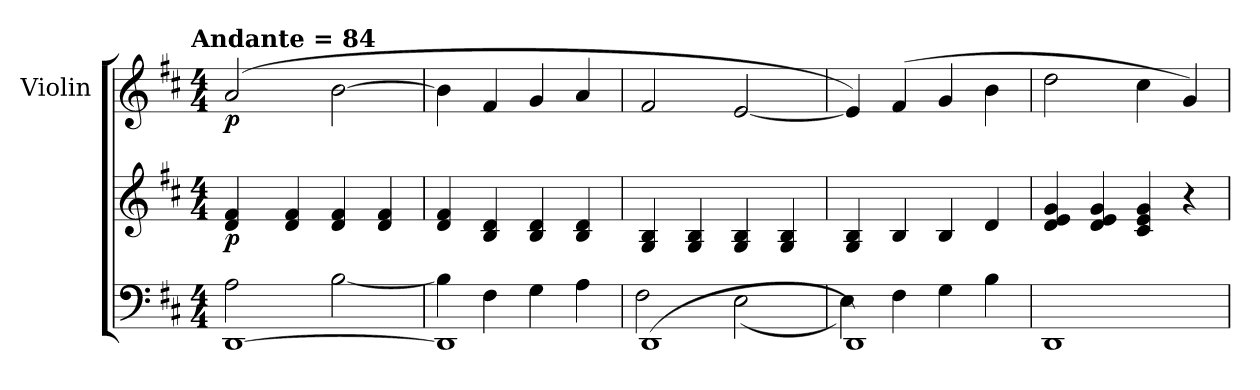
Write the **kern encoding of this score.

**kern	**kern	**dynam	**kern	**dynam
*part2	*part2	*part2	*part1	*part1
*staff3	*staff2	*staff2/3	*staff1	*staff1
*	*	*	*I"Violin	*
*	*	*	*I'Vln	*
*clefF4	*clefG2	*	*clefG2	*
*k[f#c#]	*k[f#c#]	*	*k[f#c#]	*
!!LO:TX:omd:t=Andante  = 84
*M4/4	*M4/4	*	*M4/4	*
*MM84	*MM84	*	*MM84	*
=1	=1	=1	=1	=1
*^	*	*	*	*
!	!	!	!LO:DY:b	!	!LO:DY:b
*	*^	*	*	*	*
[1DD	2A\	8ryy	4d/ 4f#/	p	(>2a/	p
!	!	!	!	!LO:DY:b=2	!	!
.	.	2..ryy	.	as needed	.	.
.	.	.	4d/ 4f#/	.	.	.
.	[2B\	.	4d/ 4f#/	.	[2b\	.
.	.	.	4d/ 4f#/	.	.	.
*	*v	*v	*	*	*	*
=2	=2	=2	=2	=2	=2
1DD]	4B\]	4d/ 4f#/	.	4b\]	.
.	4F#\	4B/ 4d/	.	4f#/	.
.	4G\	4B/ 4d/	.	4g/	.
.	4A\	4B/ 4d/	.	4a/	.
=3	=3	=3	=3	=3	=3
(>1DD	2F#\	4G/ 4B/	.	2f#/	.
.	.	4G/ 4B/	.	.	.
.	(<2E\	4G/ 4B/	.	[2e/	.
.	.	4G/ 4B/	.	.	.
=4	=4	=4	=4	=4	=4
1DD)	4E\)	4G/ 4B/	.	4e/])	.
.	4F#\	4B/	.	(>4f#/	.
.	4G\	4B/	.	4g/	.
.	4B\	4d/	.	4b\	.
*v	*v	*	*	*	*
=5	=5	=5	=5	=5
1DD	4d/ 4e/ 4g/	.	2dd\	.
.	4d/ 4e/ 4g/	.	.	.
.	4c#/ 4e/ 4g/	.	4cc#\	.
.	4r	.	4g/)	.
=	=	=	=	=
*-	*-	*-	*-	*-
